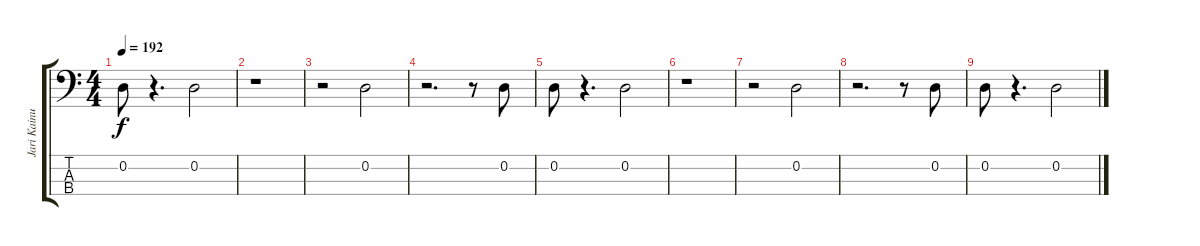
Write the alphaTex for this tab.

\track ("Jari Kainulainen" "Jari Kainu") {instrument fretlessbass}
\staff {score tabs}
\tuning (G2 D2 A1 E1) {hide}
\ts (4 4)
\tempo 192
\clef f4
\ks c
0.2.8{dy f volume 10} r.4{d} 0.2.2{volume 9} |
r.1 |
r.2 0.2.2{volume 7} |
r.2{d} r.8 0.2.8{volume 5} |
0.2.8{volume 5} r.4{d} 0.2.2{volume 5} |
r.1 |
r.2 0.2.2{volume 3} |
r.2{d} r.8 0.2.8{volume 1} |
0.2.8{volume 1} r.4{d} 0.2.2{volume 1}
